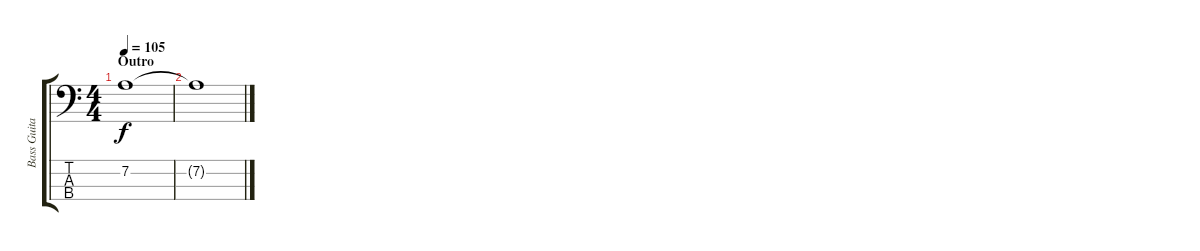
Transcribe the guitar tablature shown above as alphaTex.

\track ("Bass Guitar" "Bass Guita") {instrument electricbassfinger}
\staff {score tabs}
\tuning (G2 D2 A1 D1) {hide}
\ts (4 4)
\section ("" "Outro")
\tempo 105
\clef f4
\ks c
7.2.1{dy f} |
7.2{t}.1
